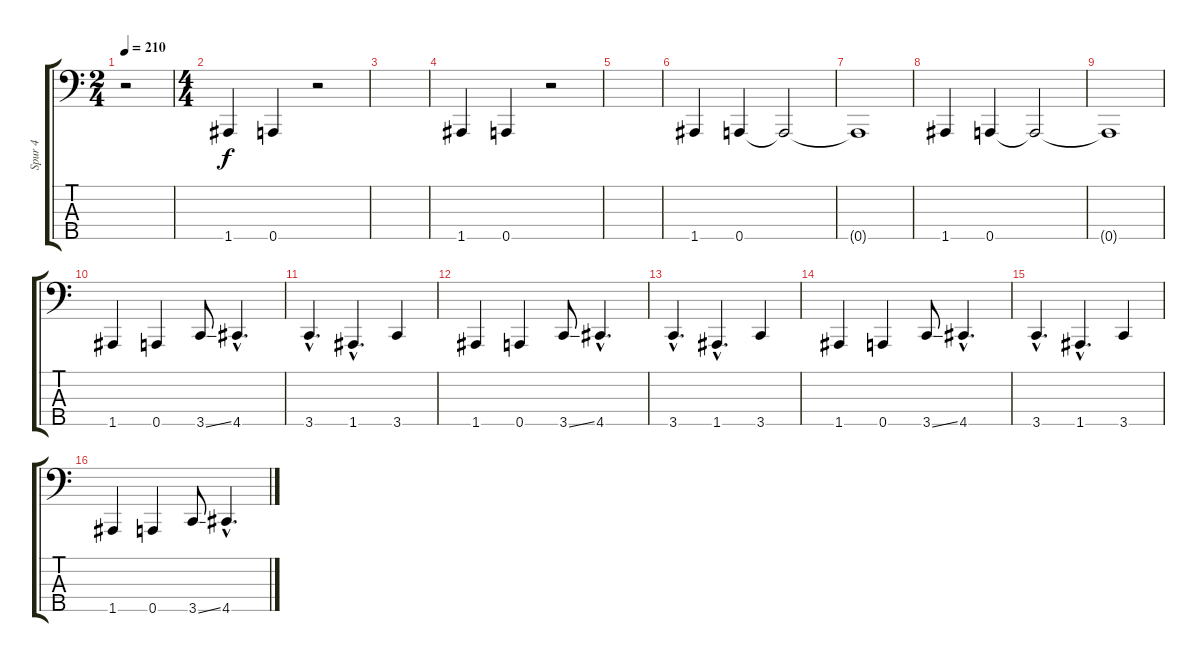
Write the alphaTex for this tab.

\track ("Spur 4" "Spur 4") {instrument electricbasspick}
\staff {score tabs}
\tuning (G2 D2 A1 E1 A0) {hide}
\ts (2 4)
\tempo 210
\clef f4
\ks c
r.2{dy f instrument electricbasspick} |
\ts (4 4)
1.5.4 0.5.4 r.2 |
|
1.5.4 0.5.4 r.2 |
|
1.5.4 0.5.4 0.5{t}.2 |
0.5{t}.1 |
1.5.4 0.5.4 0.5{t}.2 |
0.5{t}.1 |
1.5.4 0.5.4 3.5{ss}.8 4.5{hac}.4{d} |
3.5{hac}.4{d} 1.5{hac}.4{d} 3.5.4 |
1.5.4 0.5.4 3.5{ss}.8 4.5{hac}.4{d} |
3.5{hac}.4{d} 1.5{hac}.4{d} 3.5.4 |
1.5.4 0.5.4 3.5{ss}.8 4.5{hac}.4{d} |
3.5{hac}.4{d} 1.5{hac}.4{d} 3.5.4 |
1.5.4 0.5.4 3.5{ss}.8 4.5{hac}.4{d}
